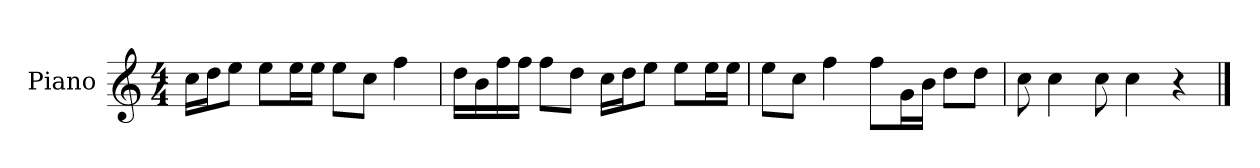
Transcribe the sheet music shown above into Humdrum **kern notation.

**kern
*part1
*staff1
*I"Piano
*I'P-no
*clefG2
*k[]
*M4/4
*MM90
=1
16cc\LL
16dd\J
8ee\J
8ee\L
16ee\L
16ee\JJ
8ee\L
8cc\J
4ff\
=2
16dd\LL
16b\
16ff\
16ff\JJ
8ff\L
8dd\J
16cc\LL
16dd\J
8ee\J
8ee\L
16ee\L
16ee\JJ
=3
8ee\L
8cc\J
4ff\
8ff\L
16g\L
16b\JJ
8dd\L
8dd\J
=4
8cc\
4cc\
8cc\
4cc\
4r
==
*-
